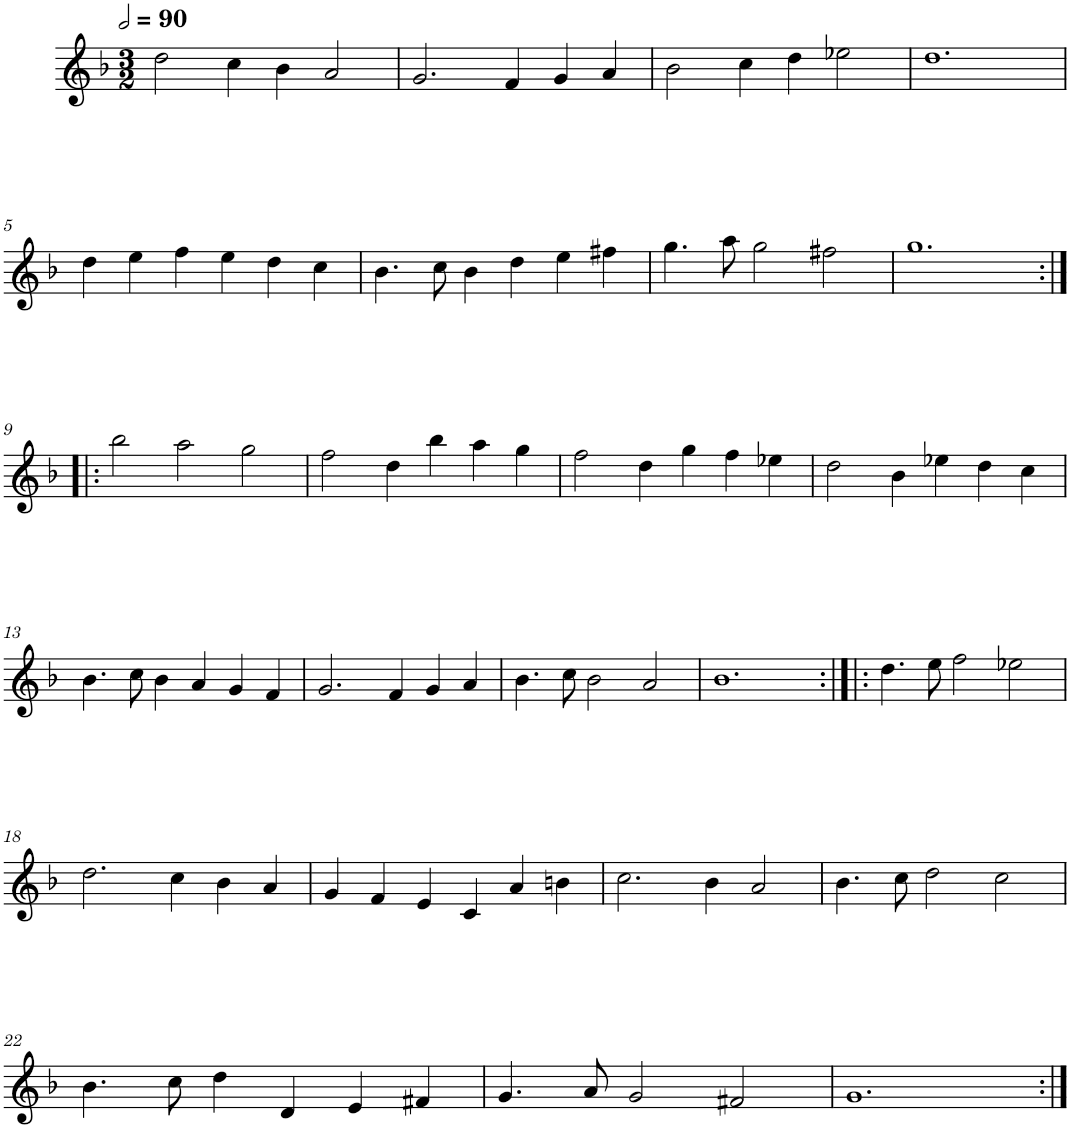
**kern
*part1
*staff1
*I"Quatre parties
*clefG2
*k[b-]
*M3/2
*MM180
=1
2dd\
4cc\
4b-\
2a/
=2
2.g/
4f/
4g/
4a/
=3
2b-\
4cc\
4dd\
2ee-X\
=4
1.dd
!!LO:LB:g=z
=5
4dd\
4ee\
4ff\
4ee\
4dd\
4cc\
=6
4.b-\
8cc\
4b-\
4dd\
4ee\
4ff#X\
=7
4.gg\
8aa\
2gg\
2ff#X\
=8
1.gg
!!LO:LB:g=z
=9:|!|:
2bb-\
2aa\
2gg\
=10
2ff\
4dd\
4bb-\
4aa\
4gg\
=11
2ff\
4dd\
4gg\
4ff\
4ee-X\
=12
2dd\
4b-\
4ee-X\
4dd\
4cc\
!!LO:LB:g=z
=13
4.b-\
8cc\
4b-\
4a/
4g/
4f/
=14
2.g/
4f/
4g/
4a/
=15
4.b-\
8cc\
2b-\
2a/
=16
1.b-
=17:|!|:
4.dd\
8ee\
2ff\
2ee-X\
!!LO:LB:g=z
=18
2.dd\
4cc\
4b-\
4a/
=19
4g/
4f/
4e/
4c/
4a/
4bn\
=20
2.cc\
4b-\
2a/
=21
4.b-\
8cc\
2dd\
2cc\
!!LO:LB:g=z
=22
4.b-\
8cc\
4dd\
4d/
4e/
4f#X/
=23
4.g/
8a/
2g/
2f#X/
=24
1.g
=:|!
*-
